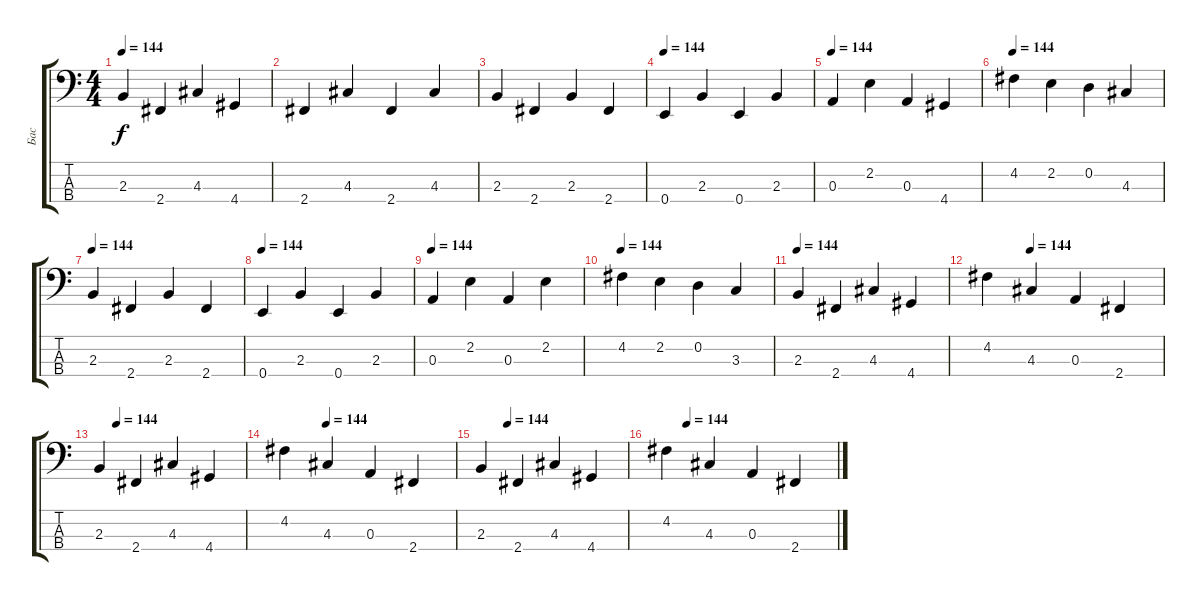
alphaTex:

\track ("Бас" "Бас") {instrument electricbasspick}
\staff {score tabs}
\tuning (G2 D2 A1 E1) {hide}
\ts (4 4)
\tempo 144
\clef f4
\ks c
2.3.4{dy f} 2.4.4 4.3.4 4.4.4 |
2.4.4 4.3.4 2.4.4 4.3.4 |
2.3.4 2.4.4 2.3.4 2.4.4 |
\tempo 144
0.4.4 2.3.4 0.4.4 2.3.4 |
\tempo 144
0.3.4 2.2.4 0.3.4 4.4.4 |
\tempo 144
4.2.4 2.2.4 0.2.4 4.3.4 |
\tempo 144
2.3.4 2.4.4 2.3.4 2.4.4 |
\tempo 144
0.4.4 2.3.4 0.4.4 2.3.4 |
\tempo 144
0.3.4 2.2.4 0.3.4 2.2.4 |
\tempo 144
4.2.4 2.2.4 0.2.4 3.3.4 |
\tempo 144
2.3.4 2.4.4 4.3.4 4.4.4 |
\tempo (144 0.25)
4.2.4 4.3.4 0.3.4 2.4.4 |
\tempo (144 0.125)
2.3.4 2.4.4 4.3.4 4.4.4 |
\tempo (144 0.25)
4.2.4 4.3.4 0.3.4 2.4.4 |
\tempo (144 0.1875)
2.3.4 2.4.4 4.3.4 4.4.4 |
\tempo (144 0.125)
4.2.4 4.3.4 0.3.4 2.4.4
